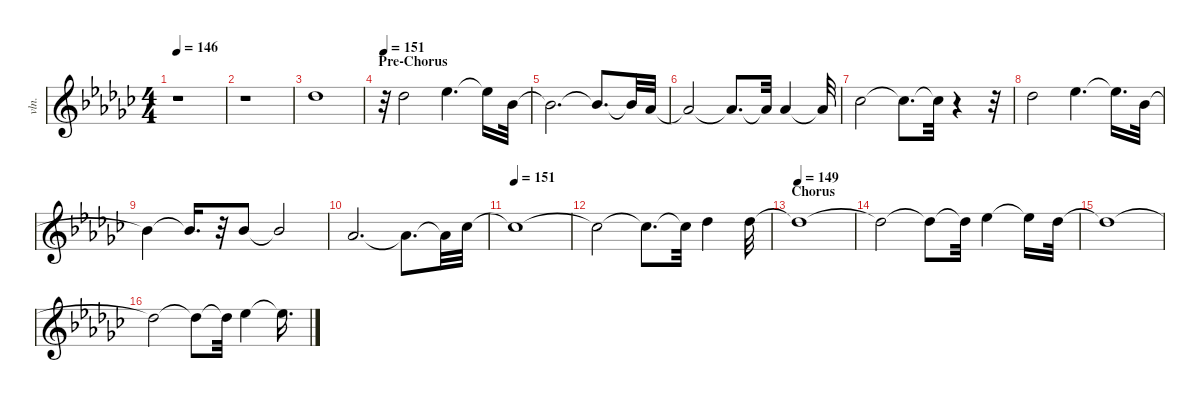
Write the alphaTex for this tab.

\defaultSystemsLayout 4
\hideDynamics
\bracketExtendMode nobrackets
\otherSystemsTrackNameOrientation horizontal
\track ("Keyboards 1-hid" "vln.") {defaultSystemsLayout 4 instrument stringensemble1}
\staff {score}
\tuning (Eb4 Bb3 Gb3 Db3 Ab2 Eb2)
\ts (4 4)
\tempo 146
\clef g2
\ks gb
r.1{dy ff beam Down} |
r.1{beam Down} |
10.1{acc b}.1{dy fff beam Down} |
\section ("" "Pre-Chorus")
\tempo 151
r.32{beam Down} 10.1{acc b}.2{beam Down} 12.1{acc b}.4{d beam Down} 12.1{t acc b}.16{beam Down} 12.2{acc b}.32{beam Down} |
12.2{t acc b}.2{d beam Down} 12.2{t acc b}.8{d beam Up} 12.2{t acc b}.32{beam Up} 5.1{acc b}.32{beam Up} |
5.1{t acc b}.2{beam Up} 5.1{t acc b}.8{d beam Up} 5.1{t acc b}.32{beam Up} 5.1{acc b}.4{beam Up} 5.1{t acc b}.32{beam Up} |
8.1{acc b}.2{beam Down} 8.1{t acc b}.8{d beam Down} 8.1{t acc b}.32{beam Down} r.4{beam Down} r.32{beam Down} |
10.1{acc b}.2{beam Down} 12.1{acc b}.4{d beam Down} 12.1{t acc b}.16{d beam Down} 12.2{acc b}.32{beam Down} |
12.2{t acc b}.4{beam Down} 12.2{t acc b}.16{d beam Up} r.32{beam Up} 7.1{acc b}.8{beam Up} 7.1{t acc b}.2{beam Up} |
5.1{acc b}.2{d beam Up} 5.1{t acc b}.8{d beam Down} 5.1{t acc b}.32{beam Down} 8.1{acc b}.32{beam Down} |
\tempo 151
8.1{t acc b}.1{beam Down} |
8.1{t acc b}.2{beam Down} 8.1{t acc b}.8{d beam Down} 8.1{t acc b}.32{beam Down} 10.1{acc b}.4{beam Down} 10.1{acc b}.32{beam Down} |
\section ("" "Chorus")
\tempo 149
10.1{t acc b}.1{beam Down} |
10.1{t acc b}.2{beam Down} 10.1{t acc b}.8{beam Down} 10.1{t acc b}.32{beam Down} 12.1{acc b}.4{beam Down} 12.1{t acc b}.16{beam Down} 10.1{acc b}.32{beam Down} |
10.1{t acc b}.1{beam Down} |
10.1{t acc b}.2{beam Down} 10.1{t acc b}.8{beam Down} 10.1{t acc b}.32{beam Down} 12.1{acc b}.4{beam Down} 12.1{t acc b}.16{d beam Down}
